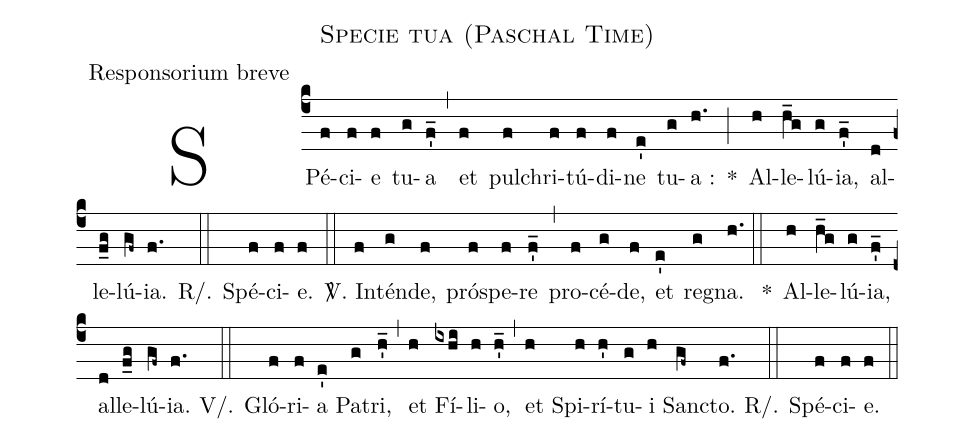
name:Specie tua (Paschal Time);
office-part:Responsorium breve;
%%
(c4) SPé(f)ci(f)e(f) tu(g)a(f'_) (,) et(f) pul(f)chri(f)tú(f)di(f)ne(e') tu(g)a :(h.) *(;) Al(h)le(h_g)lú(g){ia},(f'_) al(d)le(f_g)lú(gf~){ia}.(f.) (::)
R/. Spé(f)ci(f)e.(f) (::)
<sp>V/</sp>. In(f)tén(g)de,(f) pró(f)spe(f)re(f'_) (,) pro(f)cé(g)de,(f) et(e') re(g)gna.(h.) (::)
*() Al(h)le(h_g)lú(g){ia},(f'_) al(d)le(f_g)lú(gf~){ia}.(f.) (::)
V/. Gló(f)ri(f)a(e') Pa(g)tri,(h'_) (,) et(h) Fí(ixhi)li(h)o,(h'_) (,) et(h) Spi(h)rí(h')tu(g)i(h) San(gf~)cto.(f.) (::)
R/. Spé(f)ci(f)e.(f) (::)
